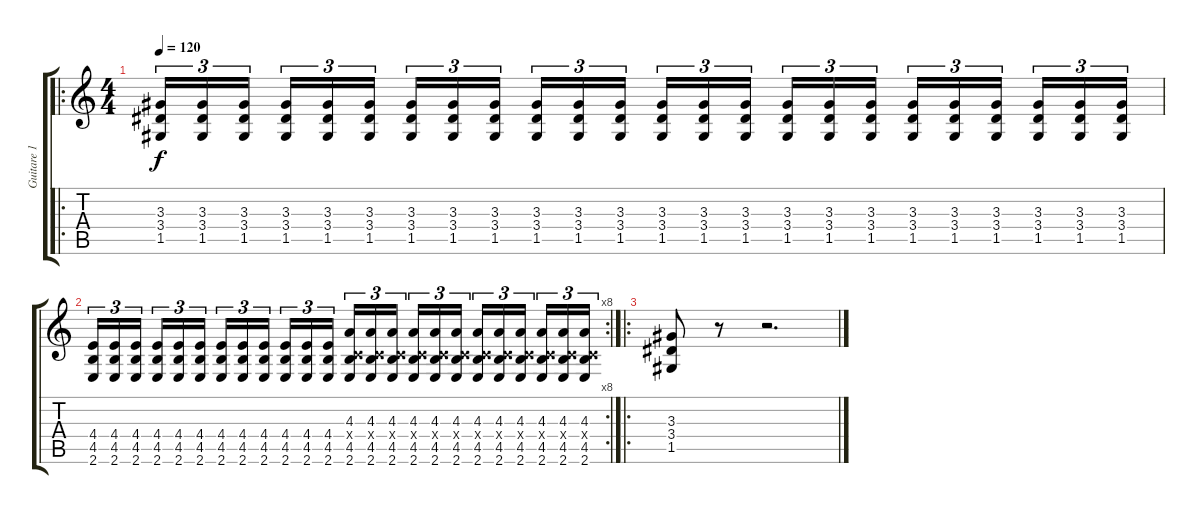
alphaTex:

\track ("Guitare 1" "Guitare 1") {instrument distortionguitar}
\staff {score tabs}
\tuning (D4 A3 F3 C3 G2 D2) {hide}
\ro
\ts (4 4)
\tempo 120
\clef g2
\ks c
(3.3 3.4 1.5).16{tu (3 2) dy f} (3.3 3.4 1.5).16{tu (3 2)} (3.3 3.4 1.5).16{tu (3 2) beam splitsecondary} (3.3 3.4 1.5).16{tu (3 2)} (3.3 3.4 1.5).16{tu (3 2)} (3.3 3.4 1.5).16{tu (3 2)} (3.3 3.4 1.5).16{tu (3 2)} (3.3 3.4 1.5).16{tu (3 2)} (3.3 3.4 1.5).16{tu (3 2) beam splitsecondary} (3.3 3.4 1.5).16{tu (3 2)} (3.3 3.4 1.5).16{tu (3 2)} (3.3 3.4 1.5).16{tu (3 2)} (3.3 3.4 1.5).16{tu (3 2)} (3.3 3.4 1.5).16{tu (3 2)} (3.3 3.4 1.5).16{tu (3 2) beam splitsecondary} (3.3 3.4 1.5).16{tu (3 2)} (3.3 3.4 1.5).16{tu (3 2)} (3.3 3.4 1.5).16{tu (3 2)} (3.3 3.4 1.5).16{tu (3 2)} (3.3 3.4 1.5).16{tu (3 2)} (3.3 3.4 1.5).16{tu (3 2) beam splitsecondary} (3.3 3.4 1.5).16{tu (3 2)} (3.3 3.4 1.5).16{tu (3 2)} (3.3 3.4 1.5).16{tu (3 2)} |
\rc 8
(4.4 4.5 2.6).16{tu (3 2)} (4.4 4.5 2.6).16{tu (3 2)} (4.4 4.5 2.6).16{tu (3 2) beam splitsecondary} (4.4 4.5 2.6).16{tu (3 2)} (4.4 4.5 2.6).16{tu (3 2)} (4.4 4.5 2.6).16{tu (3 2)} (4.4 4.5 2.6).16{tu (3 2)} (4.4 4.5 2.6).16{tu (3 2)} (4.4 4.5 2.6).16{tu (3 2) beam splitsecondary} (4.4 4.5 2.6).16{tu (3 2)} (4.4 4.5 2.6).16{tu (3 2)} (4.4 4.5 2.6).16{tu (3 2)} (4.3 0.4{x} 4.5 2.6).16{tu (3 2)} (4.3 0.4{x} 4.5 2.6).16{tu (3 2)} (4.3 0.4{x} 4.5 2.6).16{tu (3 2) beam splitsecondary} (4.3 0.4{x} 4.5 2.6).16{tu (3 2)} (4.3 0.4{x} 4.5 2.6).16{tu (3 2)} (4.3 0.4{x} 4.5 2.6).16{tu (3 2)} (4.3 0.4{x} 4.5 2.6).16{tu (3 2)} (4.3 0.4{x} 4.5 2.6).16{tu (3 2)} (4.3 0.4{x} 4.5 2.6).16{tu (3 2) beam splitsecondary} (4.3 0.4{x} 4.5 2.6).16{tu (3 2)} (4.3 0.4{x} 4.5 2.6).16{tu (3 2)} (4.3 0.4{x} 4.5 2.6).16{tu (3 2)} |
\ro
(3.3 3.4 1.5).8 r.8 r.2{d}
